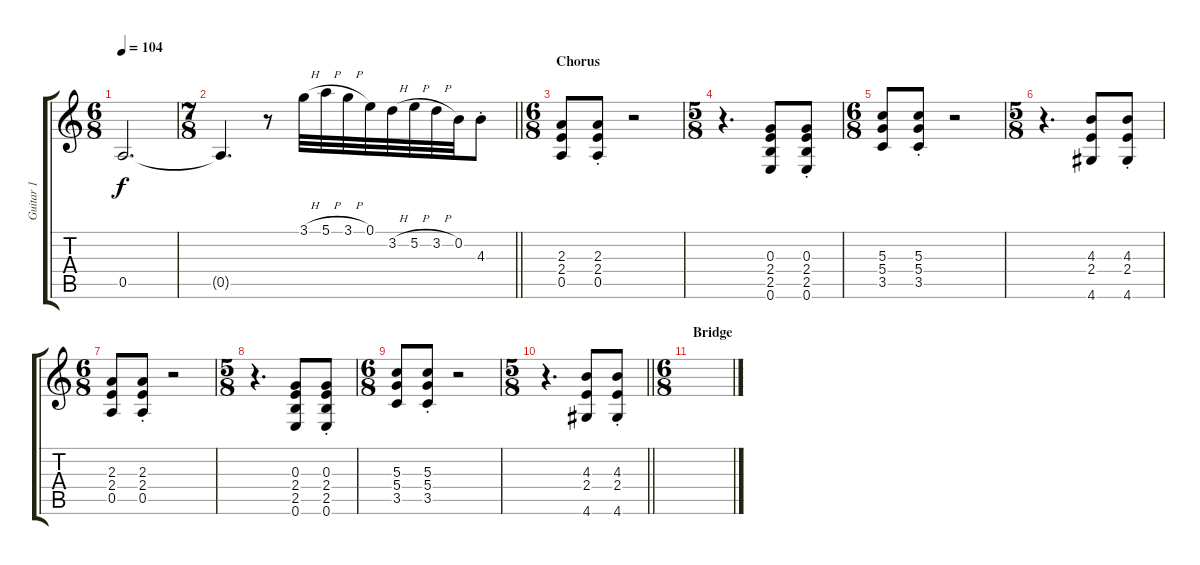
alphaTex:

\track ("Guitar 1" "Guitar 1") {instrument distortionguitar}
\staff {score tabs}
\tuning (E4 B3 G3 D3 A2 E2) {hide}
\ts (6 8)
\tempo 104
\clef g2
\ks c
0.5.2{d dy f} |
\ts (7 8)
\barLineRight lightlight
0.5{t}.4{d} r.8 3.1{h}.32 5.1{h}.32 3.1{h}.32 0.1.32 3.2{h}.32 5.2{h}.32 3.2{h}.32 0.2.32 4.3{st}.8 |
\ts (6 8)
\section ("" "Chorus")
(2.3 2.4 0.5).8 (2.3{st} 2.4{st} 0.5{st}).8 r.2 |
\ts (5 8)
r.4{d} (0.3 2.4 2.5 0.6).8 (0.3{st} 2.4{st} 2.5{st} 0.6{st}).8 |
\ts (6 8)
(5.3 5.4 3.5).8 (5.3{st} 5.4{st} 3.5{st}).8 r.2 |
\ts (5 8)
r.4{d} (4.3 2.4 4.6).8 (4.3{st} 2.4{st} 4.6{st}).8 |
\ts (6 8)
(2.3 2.4 0.5).8 (2.3{st} 2.4{st} 0.5{st}).8 r.2 |
\ts (5 8)
r.4{d} (0.3 2.4 2.5 0.6).8 (0.3{st} 2.4{st} 2.5{st} 0.6{st}).8 |
\ts (6 8)
(5.3 5.4 3.5).8 (5.3{st} 5.4{st} 3.5{st}).8 r.2 |
\ts (5 8)
\barLineRight lightlight
r.4{d} (4.3 2.4 4.6).8 (4.3{st} 2.4{st} 4.6{st}).8 |
\ts (6 8)
\section ("" "Bridge")
